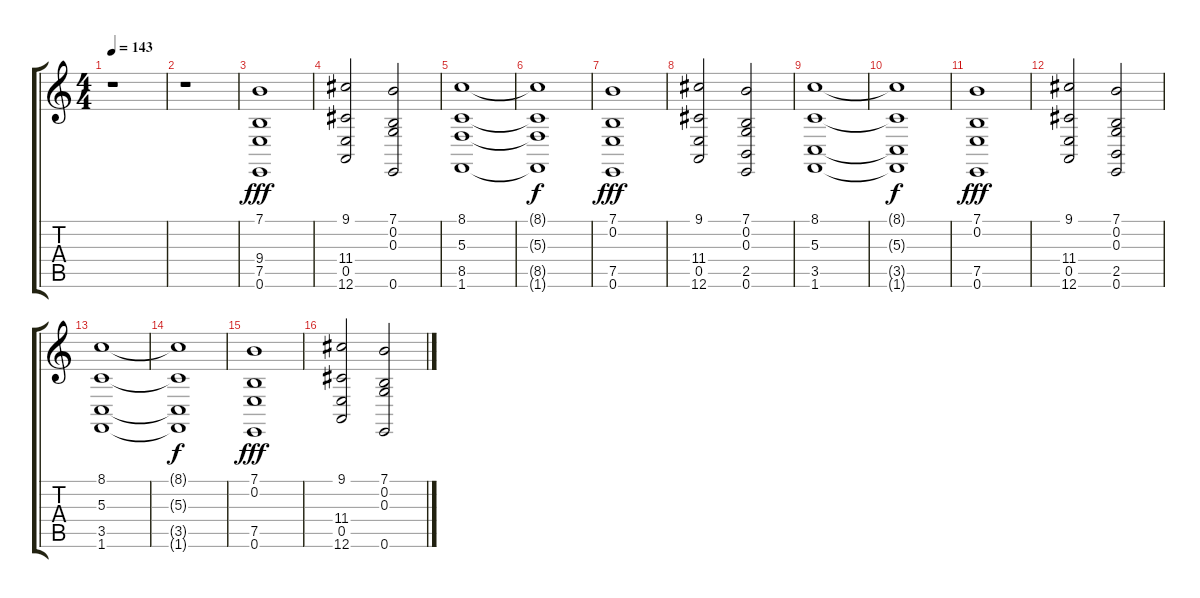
\track "" {instrument stringensemble1}
\staff {score tabs}
\tuning (E4 B3 G3 D3 A2 E2) {hide}
\ts (4 4)
\tempo 143
\clef g2
\ks c
r.1{dy fff} |
r.1 |
(7.1 9.4 7.5 0.6).1 |
(9.1 11.4 0.5 12.6).2 (7.1 0.2 0.3 0.6).2 |
(8.1 5.3 8.5 1.6).1 |
(8.1{t} 5.3{t} 8.5{t} 1.6{t}).1{dy f} |
(7.1 0.2 7.5 0.6).1{dy fff} |
(9.1 11.4 0.5 12.6).2 (7.1 0.2 0.3 2.5 0.6).2 |
(8.1 5.3 3.5 1.6).1 |
(8.1{t} 5.3{t} 3.5{t} 1.6{t}).1{dy f} |
(7.1 0.2 7.5 0.6).1{dy fff} |
(9.1 11.4 0.5 12.6).2 (7.1 0.2 0.3 2.5 0.6).2 |
(8.1 5.3 3.5 1.6).1 |
(8.1{t} 5.3{t} 3.5{t} 1.6{t}).1{dy f} |
(7.1 0.2 7.5 0.6).1{dy fff} |
(9.1 11.4 0.5 12.6).2 (7.1 0.2 0.3 0.6).2
